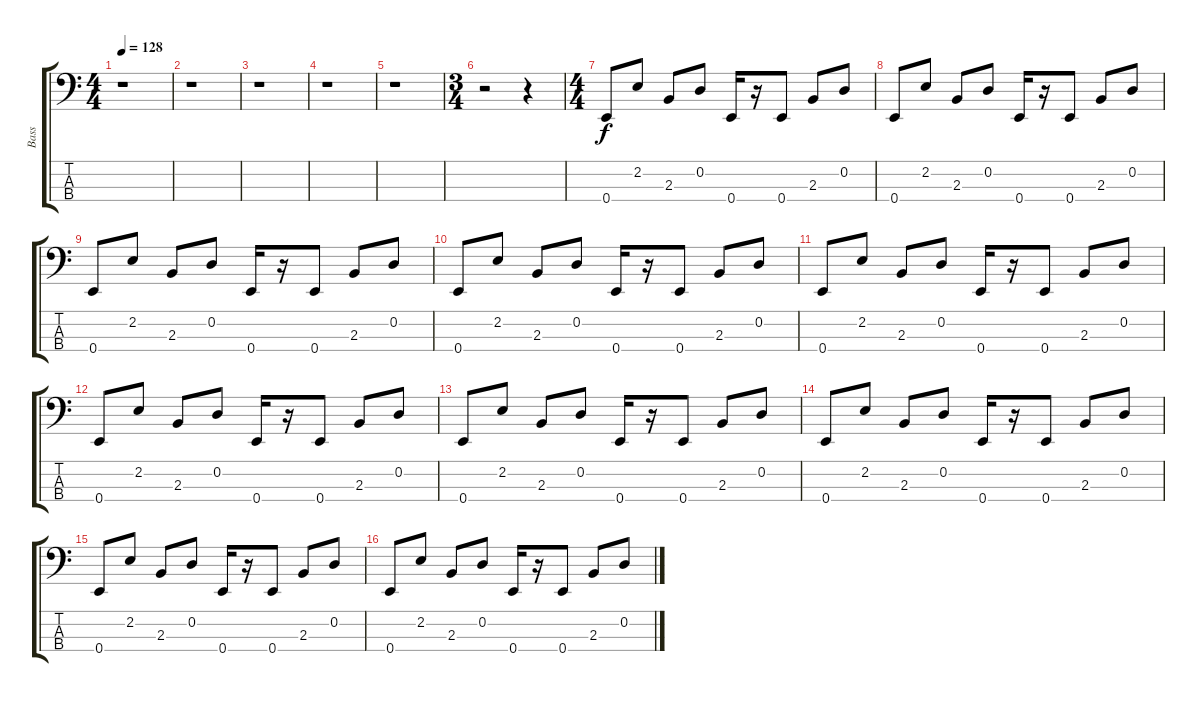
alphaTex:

\track ("Bass" "Bass") {instrument electricbassfinger}
\staff {score tabs}
\tuning (G2 D2 A1 E1) {hide}
\ts (4 4)
\tempo 128
\clef f4
\ks c
r.1{dy f instrument electricbassfinger} |
r.1 |
r.1 |
r.1 |
r.1 |
\ts (3 4)
r.2 r.4 |
\ts (4 4)
0.4.8 2.2.8 2.3.8 0.2.8 0.4.16 r.16 0.4.8 2.3.8 0.2.8 |
0.4.8 2.2.8 2.3.8 0.2.8 0.4.16 r.16 0.4.8 2.3.8 0.2.8 |
0.4.8 2.2.8 2.3.8 0.2.8 0.4.16 r.16 0.4.8 2.3.8 0.2.8 |
0.4.8 2.2.8 2.3.8 0.2.8 0.4.16 r.16 0.4.8 2.3.8 0.2.8 |
0.4.8 2.2.8 2.3.8 0.2.8 0.4.16 r.16 0.4.8 2.3.8 0.2.8 |
0.4.8 2.2.8 2.3.8 0.2.8 0.4.16 r.16 0.4.8 2.3.8 0.2.8 |
0.4.8 2.2.8 2.3.8 0.2.8 0.4.16 r.16 0.4.8 2.3.8 0.2.8 |
0.4.8 2.2.8 2.3.8 0.2.8 0.4.16 r.16 0.4.8 2.3.8 0.2.8 |
0.4.8 2.2.8 2.3.8 0.2.8 0.4.16 r.16 0.4.8 2.3.8 0.2.8 |
0.4.8 2.2.8 2.3.8 0.2.8 0.4.16 r.16 0.4.8 2.3.8 0.2.8
